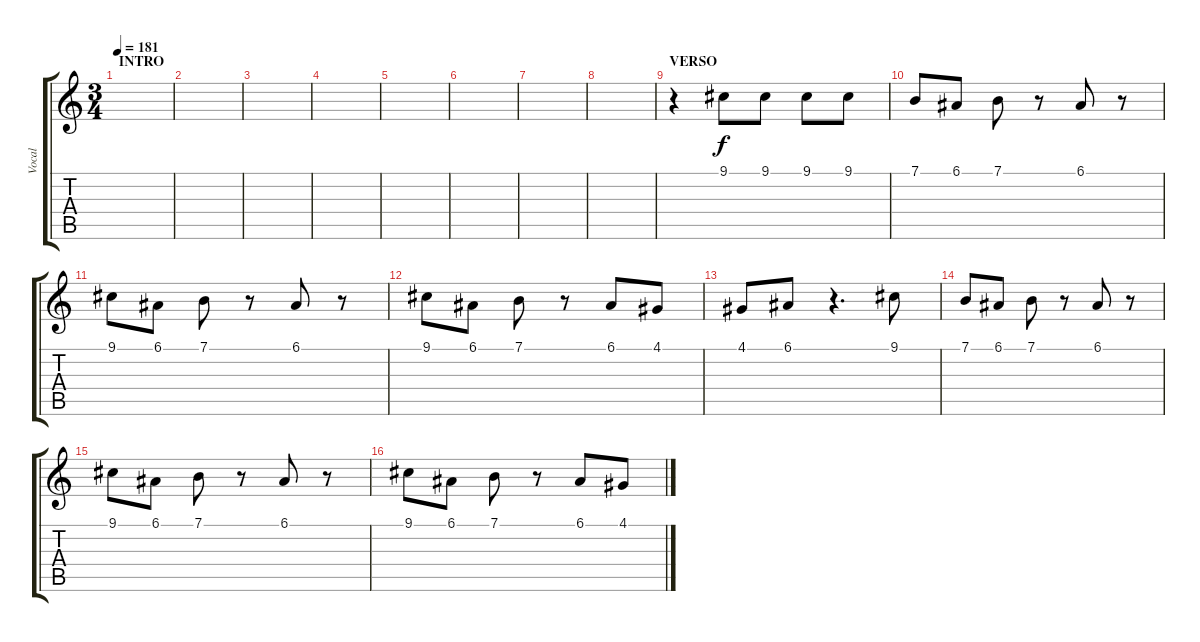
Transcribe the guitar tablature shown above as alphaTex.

\track ("Vocal" "Vocal") {instrument altosax}
\staff {score tabs}
\tuning (E4 B3 G3 D3 A2 E2) {hide}
\ts (3 4)
\section ("" "INTRO")
\tempo 181
\clef g2
\ks c
|
|
|
|
|
|
|
|
\section ("" "VERSO")
r.4 9.1.8 9.1.8 9.1.8 9.1.8 |
7.1.8 6.1.8 7.1.8 r.8 6.1.8 r.8 |
9.1.8 6.1.8 7.1.8 r.8 6.1.8 r.8 |
9.1.8 6.1.8 7.1.8 r.8 6.1.8 4.1.8 |
4.1.8 6.1.8 r.4{d} 9.1.8 |
7.1.8 6.1.8 7.1.8 r.8 6.1.8 r.8 |
9.1.8 6.1.8 7.1.8 r.8 6.1.8 r.8 |
9.1.8 6.1.8 7.1.8 r.8 6.1.8 4.1.8
